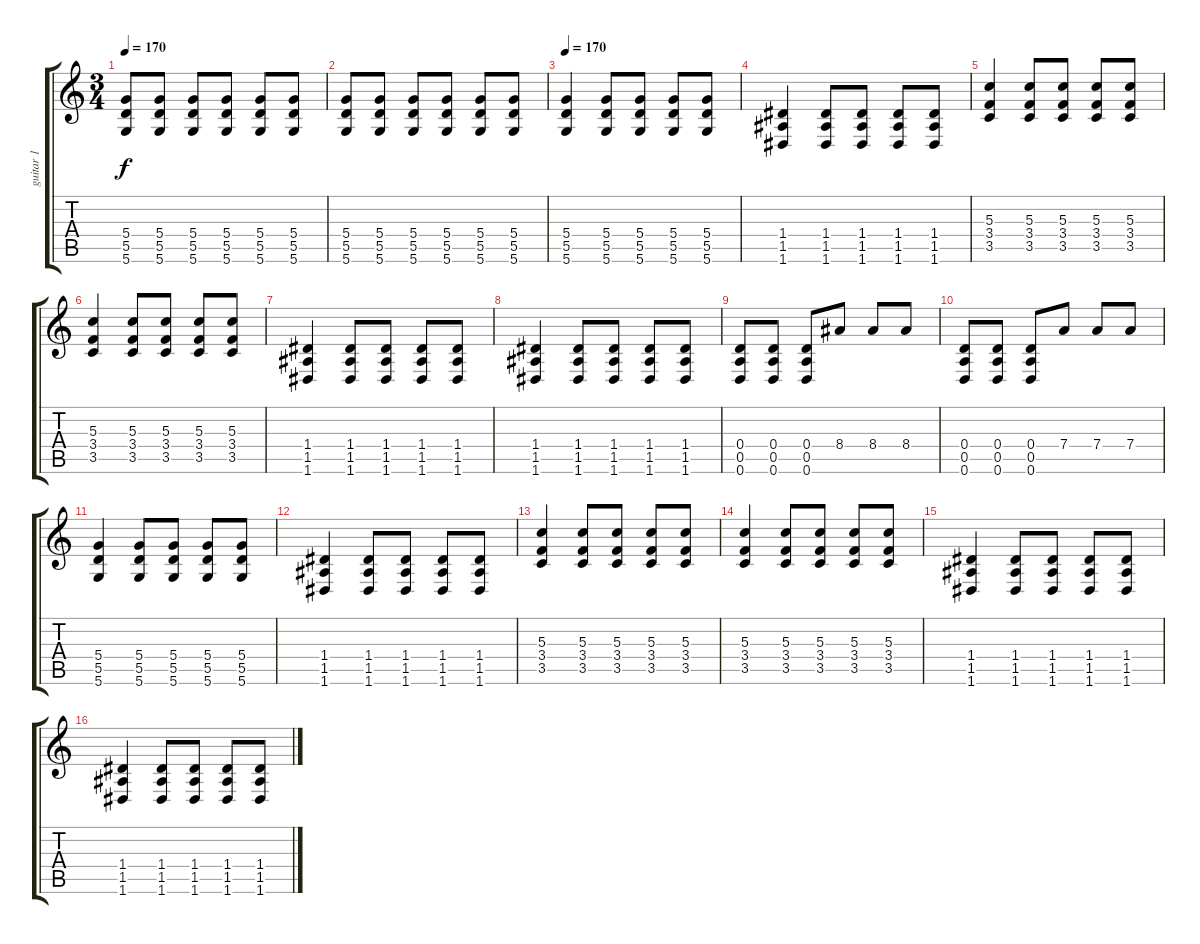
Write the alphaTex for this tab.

\track ("guitar 1" "guitar 1") {instrument overdrivenguitar}
\staff {score tabs}
\tuning (E4 B3 G3 D3 A2 D2) {hide}
\ts (3 4)
\tempo 170
\clef g2
\ks c
(5.4 5.5 5.6).8{dy f} (5.4 5.5 5.6).8 (5.4 5.5 5.6).8 (5.4 5.5 5.6).8 (5.4 5.5 5.6).8 (5.4 5.5 5.6).8 |
(5.4 5.5 5.6).8 (5.4 5.5 5.6).8 (5.4 5.5 5.6).8 (5.4 5.5 5.6).8 (5.4 5.5 5.6).8 (5.4 5.5 5.6).8 |
\tempo 170
(5.4 5.5 5.6).4 (5.4 5.5 5.6).8 (5.4 5.5 5.6).8 (5.4 5.5 5.6).8 (5.4 5.5 5.6).8 |
(1.4 1.5 1.6).4 (1.4 1.5 1.6).8 (1.4 1.5 1.6).8 (1.4 1.5 1.6).8 (1.4 1.5 1.6).8 |
(5.3 3.4 3.5).4 (5.3 3.4 3.5).8 (5.3 3.4 3.5).8 (5.3 3.4 3.5).8 (5.3 3.4 3.5).8 |
(5.3 3.4 3.5).4 (5.3 3.4 3.5).8 (5.3 3.4 3.5).8 (5.3 3.4 3.5).8 (5.3 3.4 3.5).8 |
(1.4 1.5 1.6).4 (1.4 1.5 1.6).8 (1.4 1.5 1.6).8 (1.4 1.5 1.6).8 (1.4 1.5 1.6).8 |
(1.4 1.5 1.6).4 (1.4 1.5 1.6).8 (1.4 1.5 1.6).8 (1.4 1.5 1.6).8 (1.4 1.5 1.6).8 |
(0.4 0.5 0.6).8 (0.4 0.5 0.6).8 (0.4 0.5 0.6).8 8.4.8 8.4.8 8.4.8 |
(0.4 0.5 0.6).8 (0.4 0.5 0.6).8 (0.4 0.5 0.6).8 7.4.8 7.4.8 7.4.8 |
(5.4 5.5 5.6).4 (5.4 5.5 5.6).8 (5.4 5.5 5.6).8 (5.4 5.5 5.6).8 (5.4 5.5 5.6).8 |
(1.4 1.5 1.6).4 (1.4 1.5 1.6).8 (1.4 1.5 1.6).8 (1.4 1.5 1.6).8 (1.4 1.5 1.6).8 |
(5.3 3.4 3.5).4 (5.3 3.4 3.5).8 (5.3 3.4 3.5).8 (5.3 3.4 3.5).8 (5.3 3.4 3.5).8 |
(5.3 3.4 3.5).4 (5.3 3.4 3.5).8 (5.3 3.4 3.5).8 (5.3 3.4 3.5).8 (5.3 3.4 3.5).8 |
(1.4 1.5 1.6).4 (1.4 1.5 1.6).8 (1.4 1.5 1.6).8 (1.4 1.5 1.6).8 (1.4 1.5 1.6).8 |
(1.4 1.5 1.6).4 (1.4 1.5 1.6).8 (1.4 1.5 1.6).8 (1.4 1.5 1.6).8 (1.4 1.5 1.6).8
